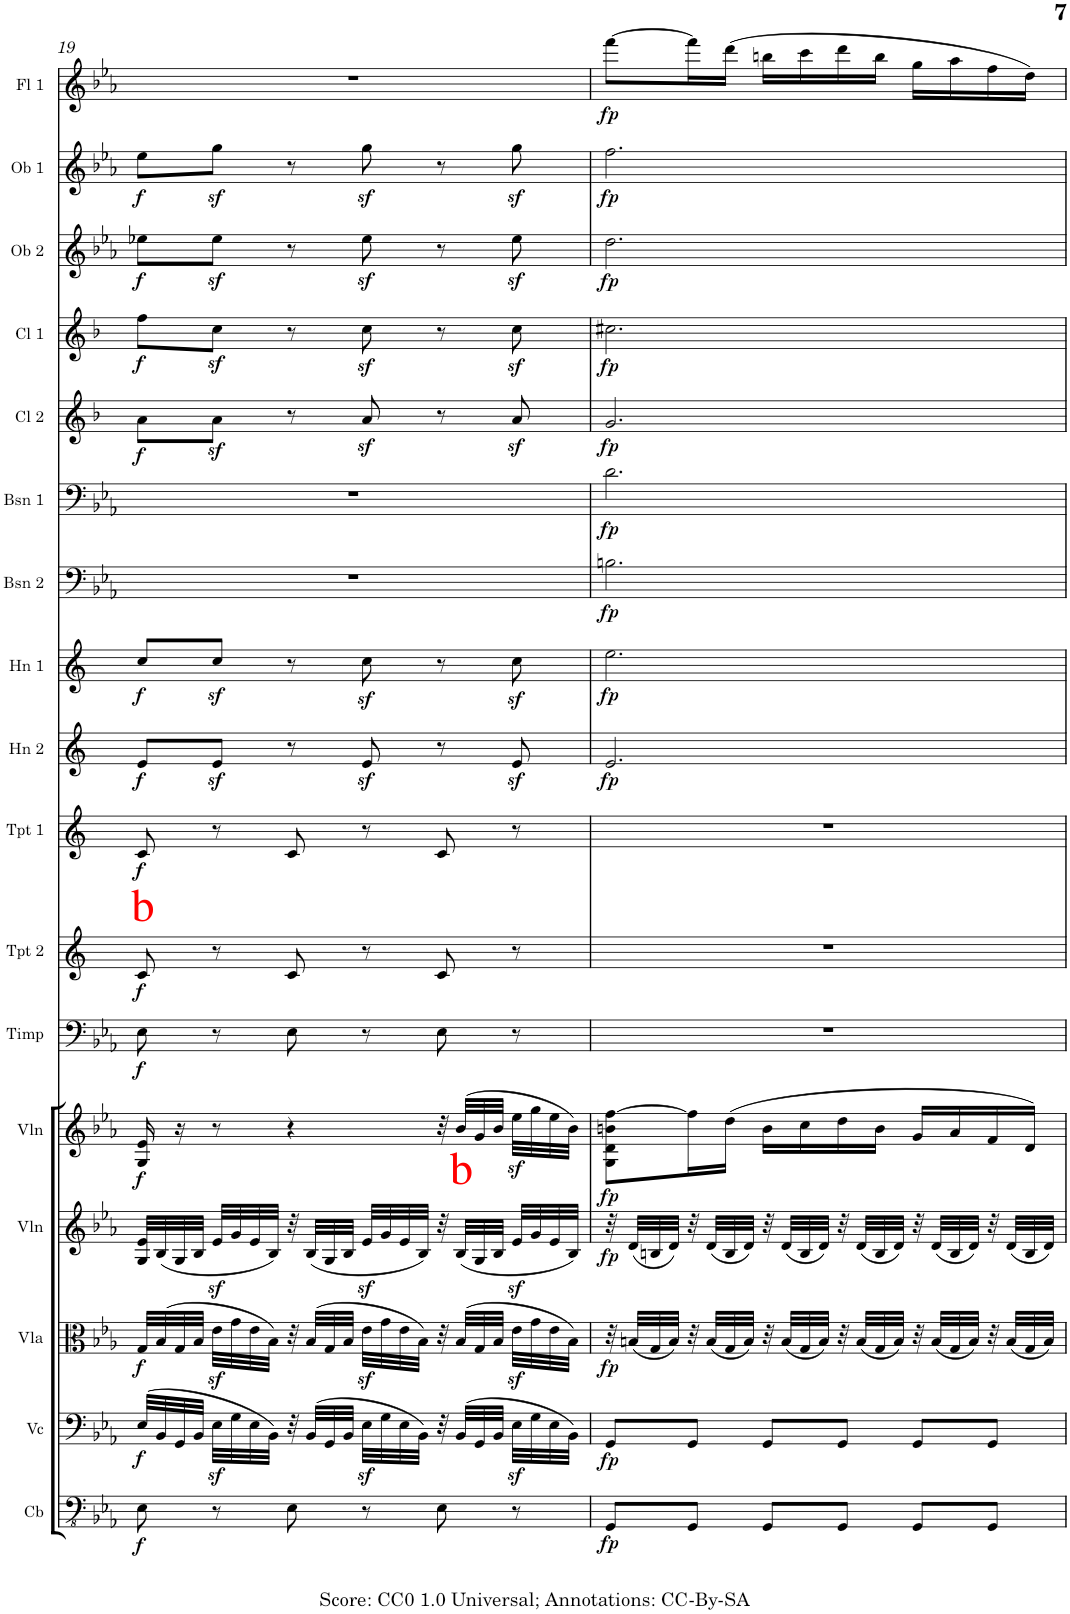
**kern	**dynam	**kern	**dynam	**kern	**dynam	**kern	**dynam	**kern	**text	**dynam	**kern	**dynam	**kern	**dynam	**kern	**text	**dynam	**kern	**dynam	**kern	**dynam	**kern	**dynam	**kern	**dynam	**kern	**dynam	**kern	**dynam	**kern	**dynam	**kern	**dynam	**kern	**dynam
*part17	*part17	*part16	*part16	*part15	*part15	*part14	*part14	*part13	*part13	*part13	*part12	*part12	*part11	*part11	*part10	*part10	*part10	*part9	*part9	*part8	*part8	*part7	*part7	*part6	*part6	*part5	*part5	*part4	*part4	*part3	*part3	*part2	*part2	*part1	*part1
*staff17	*staff17	*staff16	*staff16	*staff15	*staff15	*staff14	*staff14	*staff13	*staff13	*staff13	*staff12	*staff12	*staff11	*staff11	*staff10	*staff10	*staff10	*staff9	*staff9	*staff8	*staff8	*staff7	*staff7	*staff6	*staff6	*staff5	*staff5	*staff4	*staff4	*staff3	*staff3	*staff2	*staff2	*staff1	*staff1
*I"Contrabass	*	*I"Violoncello	*	*I"Viola	*	*I"Violin	*	*I"Violin	*	*	*I"Timpani	*	*I"Eb Trumpet 2	*	*I"Eb Trumpet 1	*	*	*I"Eb Horn 2	*	*I"Eb Horn 1	*	*I"Bassoon 2	*	*I"Bassoon 1	*	*I"Bb Clarinet 2	*	*I"Bb Clarinet 1	*	*I"Oboe 2	*	*I"Oboe 1	*	*I"Flute 1	*
*I'Cb	*	*I'Vc	*	*I'Vla	*	*I'Vln	*	*I'Vln	*	*	*I'Timp	*	*I'Tpt 2	*	*I'Tpt 1	*	*	*I'Hn 2	*	*I'Hn 1	*	*I'Bsn 2	*	*I'Bsn 1	*	*I'Cl 2	*	*I'Cl 1	*	*I'Ob 2	*	*I'Ob 1	*	*I'Fl 1	*
!!LO:PB:g=z
*clefFv4	*	*clefF4	*	*clefC3	*	*clefG2	*	*clefG2	*	*	*clefF4	*	*clefG2	*	*clefG2	*	*	*clefG2	*	*clefG2	*	*clefF4	*	*clefF4	*	*clefG2	*	*clefG2	*	*clefG2	*	*clefG2	*	*clefG2	*
*	*	*	*	*	*	*	*	*	*	*	*	*	*Trd-2c-3	*	*Trd-2c-3	*	*	*Trd5c9	*	*Trd5c9	*	*	*	*	*	*Trd1c2	*	*Trd1c2	*	*	*	*	*	*	*
*k[b-e-a-]	*	*k[b-e-a-]	*	*k[b-e-a-]	*	*k[b-e-a-]	*	*k[b-e-a-]	*	*	*k[b-e-a-]	*	*k[]	*	*k[]	*	*	*k[]	*	*k[]	*	*k[b-e-a-]	*	*k[b-e-a-]	*	*k[b-]	*	*k[b-]	*	*k[b-e-a-]	*	*k[b-e-a-]	*	*k[b-e-a-]	*
*M3/4	*	*M3/4	*	*M3/4	*	*M3/4	*	*M3/4	*	*	*M3/4	*	*M3/4	*	*M3/4	*	*	*M3/4	*	*M3/4	*	*M3/4	*	*M3/4	*	*M3/4	*	*M3/4	*	*M3/4	*	*M3/4	*	*M3/4	*
=19	=19	=19	=19	=19	=19	=19	=19	=19	=19	=19	=19	=19	=19	=19	=19	=19	=19	=19	=19	=19	=19	=19	=19	=19	=19	=19	=19	=19	=19	=19	=19	=19	=19	=19	=19
!	!LO:DY:b	!	!LO:DY:b	!	!LO:DY:b	!	!	!	!	!LO:DY:b	!	!LO:DY:b	!	!LO:DY:b	!	!LO:LY:b:color=#FF0000	!LO:DY:b	!	!LO:DY:b	!	!LO:DY:b	!	!	!	!	!	!LO:DY:b	!	!LO:DY:b	!	!LO:DY:b	!	!LO:DY:b	!	!
8EE-\	f	(32E-/LLL	f	32G/LLL	f	32G/ 32e-/LLL	.	16G/ 16e-/	.	f	8E-\	f	8c/	f	8c/	b	f	8e/L	f	8cc/L	f	2.r	.	2.r	.	8a\L	f	8ff\L	f	8ee-X\L	f	8ee-\L	f	2.r	.
.	.	32BB-/	.	(32B-/	.	(32B-/	.	.	.	.	.	.	.	.	.	.	.	.	.	.	.	.	.	.	.	.	.	.	.	.	.	.	.	.	.
.	.	32GG/	.	32G/	.	32G/	.	16r	.	.	.	.	.	.	.	.	.	.	.	.	.	.	.	.	.	.	.	.	.	.	.	.	.	.	.
.	.	32BB-/JJJ	.	32B-/JJJ	.	32B-/JJJ	.	.	.	.	.	.	.	.	.	.	.	.	.	.	.	.	.	.	.	.	.	.	.	.	.	.	.	.	.
8r	.	32E-z<\LLL	.	32e-z<\LLL	.	32e-z</LLL	.	8r	.	.	8r	.	8r	.	8r	.	.	8ez</J	.	8ccz</J	.	.	.	.	.	8az<\J	.	8ccz<\J	.	8ee-z<\J	.	8ggz<\J	.	.	.
.	.	32G\	.	32g\	.	32g/	.	.	.	.	.	.	.	.	.	.	.	.	.	.	.	.	.	.	.	.	.	.	.	.	.	.	.	.	.
.	.	32E-\	.	32e-\	.	32e-/	.	.	.	.	.	.	.	.	.	.	.	.	.	.	.	.	.	.	.	.	.	.	.	.	.	.	.	.	.
.	.	32BB-\JJJ)	.	32B-\JJJ)	.	32B-/JJJ)	.	.	.	.	.	.	.	.	.	.	.	.	.	.	.	.	.	.	.	.	.	.	.	.	.	.	.	.	.
8EE-\	.	32r	.	32r	.	32r	.	4r	.	.	8E-\	.	8c/	.	8c/	.	.	8r	.	8r	.	.	.	.	.	8r	.	8r	.	8r	.	8r	.	.	.
.	.	(32BB-/LLL	.	(32B-/LLL	.	(32B-/LLL	.	.	.	.	.	.	.	.	.	.	.	.	.	.	.	.	.	.	.	.	.	.	.	.	.	.	.	.	.
.	.	32GG/	.	32G/	.	32G/	.	.	.	.	.	.	.	.	.	.	.	.	.	.	.	.	.	.	.	.	.	.	.	.	.	.	.	.	.
.	.	32BB-/JJJ	.	32B-/JJJ	.	32B-/JJJ	.	.	.	.	.	.	.	.	.	.	.	.	.	.	.	.	.	.	.	.	.	.	.	.	.	.	.	.	.
8r	.	32E-z<\LLL	.	32e-z<\LLL	.	32e-z</LLL	.	.	.	.	8r	.	8r	.	8r	.	.	8ez</	.	8ccz<\	.	.	.	.	.	8az</	.	8ccz<\	.	8ee-z<\	.	8ggz<\	.	.	.
.	.	32G\	.	32g\	.	32g/	.	.	.	.	.	.	.	.	.	.	.	.	.	.	.	.	.	.	.	.	.	.	.	.	.	.	.	.	.
.	.	32E-\	.	32e-\	.	32e-/	.	.	.	.	.	.	.	.	.	.	.	.	.	.	.	.	.	.	.	.	.	.	.	.	.	.	.	.	.
.	.	32BB-\JJJ)	.	32B-\JJJ)	.	32B-/JJJ)	.	.	.	.	.	.	.	.	.	.	.	.	.	.	.	.	.	.	.	.	.	.	.	.	.	.	.	.	.
8EE-\	.	32r	.	32r	.	32r	.	32r	.	.	8E-\	.	8c/	.	8c/	.	.	8r	.	8r	.	.	.	.	.	8r	.	8r	.	8r	.	8r	.	.	.
!	!	!	!	!	!	!	!	!	!LO:LY:b:color=#FF0000	!	!	!	!	!	!	!	!	!	!	!	!	!	!	!	!	!	!	!	!	!	!	!	!	!	!
.	.	(32BB-/LLL	.	(32B-/LLL	.	(32B-/LLL	.	(32b-/LLL	b	.	.	.	.	.	.	.	.	.	.	.	.	.	.	.	.	.	.	.	.	.	.	.	.	.	.
.	.	32GG/	.	32G/	.	32G/	.	32g/	.	.	.	.	.	.	.	.	.	.	.	.	.	.	.	.	.	.	.	.	.	.	.	.	.	.	.
.	.	32BB-/JJJ	.	32B-/JJJ	.	32B-/JJJ	.	32b-/JJJ	.	.	.	.	.	.	.	.	.	.	.	.	.	.	.	.	.	.	.	.	.	.	.	.	.	.	.
8r	.	32E-z<\LLL	.	32e-z<\LLL	.	32e-z</LLL	.	32ee-z<\LLL	.	.	8r	.	8r	.	8r	.	.	8ez</	.	8ccz<\	.	.	.	.	.	8az</	.	8ccz<\	.	8ee-z<\	.	8ggz<\	.	.	.
.	.	32G\	.	32g\	.	32g/	.	32gg\	.	.	.	.	.	.	.	.	.	.	.	.	.	.	.	.	.	.	.	.	.	.	.	.	.	.	.
.	.	32E-\	.	32e-\	.	32e-/	.	32ee-\	.	.	.	.	.	.	.	.	.	.	.	.	.	.	.	.	.	.	.	.	.	.	.	.	.	.	.
.	.	32BB-\JJJ)	.	32B-\JJJ)	.	32B-/JJJ)	.	32b-\JJJ)	.	.	.	.	.	.	.	.	.	.	.	.	.	.	.	.	.	.	.	.	.	.	.	.	.	.	.
=20	=20	=20	=20	=20	=20	=20	=20	=20	=20	=20	=20	=20	=20	=20	=20	=20	=20	=20	=20	=20	=20	=20	=20	=20	=20	=20	=20	=20	=20	=20	=20	=20	=20	=20	=20
!	!LO:DY:b	!	!LO:DY:b	!	!LO:DY:b	!	!LO:DY:b	!	!	!LO:DY:b	!	!	!	!	!	!	!	!	!LO:DY:b	!	!LO:DY:b	!	!LO:DY:b	!	!LO:DY:b	!	!LO:DY:b	!	!LO:DY:b	!	!LO:DY:b	!	!LO:DY:b	!	!LO:DY:b
8GGG/L	fp	8GG/L	fp	32r	fp	32r	fp	8G\ 8d\ 8bn\ [8ff\L	.	fp	2.r	.	2.r	.	2.r	.	.	2.e/	fp	2.ee\	fp	2.Bn\	fp	2.d\	fp	2.g/	fp	2.cc#X\	fp	2.dd\	fp	2.ff\	fp	[8fff\L	fp
.	.	.	.	(32Bn/LLL	.	(32d/LLL	.	.	.	.	.	.	.	.	.	.	.	.	.	.	.	.	.	.	.	.	.	.	.	.	.	.	.	.	.
.	.	.	.	32G/	.	32Bn/	.	.	.	.	.	.	.	.	.	.	.	.	.	.	.	.	.	.	.	.	.	.	.	.	.	.	.	.	.
.	.	.	.	32B/JJJ)	.	32d/JJJ)	.	.	.	.	.	.	.	.	.	.	.	.	.	.	.	.	.	.	.	.	.	.	.	.	.	.	.	.	.
8GGG/J	.	8GG/J	.	32r	.	32r	.	16ff\L]	.	.	.	.	.	.	.	.	.	.	.	.	.	.	.	.	.	.	.	.	.	.	.	.	.	16fff\L]	.
.	.	.	.	(32B/LLL	.	(32d/LLL	.	.	.	.	.	.	.	.	.	.	.	.	.	.	.	.	.	.	.	.	.	.	.	.	.	.	.	.	.
.	.	.	.	32G/	.	32B/	.	(16dd\JJ	.	.	.	.	.	.	.	.	.	.	.	.	.	.	.	.	.	.	.	.	.	.	.	.	.	(16ddd\JJ	.
.	.	.	.	32B/JJJ)	.	32d/JJJ)	.	.	.	.	.	.	.	.	.	.	.	.	.	.	.	.	.	.	.	.	.	.	.	.	.	.	.	.	.
8GGG/L	.	8GG/L	.	32r	.	32r	.	16b\LL	.	.	.	.	.	.	.	.	.	.	.	.	.	.	.	.	.	.	.	.	.	.	.	.	.	16bbn\LL	.
.	.	.	.	(32B/LLL	.	(32d/LLL	.	.	.	.	.	.	.	.	.	.	.	.	.	.	.	.	.	.	.	.	.	.	.	.	.	.	.	.	.
.	.	.	.	32G/	.	32B/	.	16cc\	.	.	.	.	.	.	.	.	.	.	.	.	.	.	.	.	.	.	.	.	.	.	.	.	.	16ccc\	.
.	.	.	.	32B/JJJ)	.	32d/JJJ)	.	.	.	.	.	.	.	.	.	.	.	.	.	.	.	.	.	.	.	.	.	.	.	.	.	.	.	.	.
8GGG/J	.	8GG/J	.	32r	.	32r	.	16dd\	.	.	.	.	.	.	.	.	.	.	.	.	.	.	.	.	.	.	.	.	.	.	.	.	.	16ddd\	.
.	.	.	.	(32B/LLL	.	(32d/LLL	.	.	.	.	.	.	.	.	.	.	.	.	.	.	.	.	.	.	.	.	.	.	.	.	.	.	.	.	.
.	.	.	.	32G/	.	32B/	.	16b\JJ	.	.	.	.	.	.	.	.	.	.	.	.	.	.	.	.	.	.	.	.	.	.	.	.	.	16bb\JJ	.
.	.	.	.	32B/JJJ)	.	32d/JJJ)	.	.	.	.	.	.	.	.	.	.	.	.	.	.	.	.	.	.	.	.	.	.	.	.	.	.	.	.	.
8GGG/L	.	8GG/L	.	32r	.	32r	.	16g/LL	.	.	.	.	.	.	.	.	.	.	.	.	.	.	.	.	.	.	.	.	.	.	.	.	.	16gg\LL	.
.	.	.	.	(32B/LLL	.	(32d/LLL	.	.	.	.	.	.	.	.	.	.	.	.	.	.	.	.	.	.	.	.	.	.	.	.	.	.	.	.	.
.	.	.	.	32G/	.	32B/	.	16a-/	.	.	.	.	.	.	.	.	.	.	.	.	.	.	.	.	.	.	.	.	.	.	.	.	.	16aa-\	.
.	.	.	.	32B/JJJ)	.	32d/JJJ)	.	.	.	.	.	.	.	.	.	.	.	.	.	.	.	.	.	.	.	.	.	.	.	.	.	.	.	.	.
8GGG/J	.	8GG/J	.	32r	.	32r	.	16f/	.	.	.	.	.	.	.	.	.	.	.	.	.	.	.	.	.	.	.	.	.	.	.	.	.	16ff\	.
.	.	.	.	(32B/LLL	.	(32d/LLL	.	.	.	.	.	.	.	.	.	.	.	.	.	.	.	.	.	.	.	.	.	.	.	.	.	.	.	.	.
.	.	.	.	32G/	.	32B/	.	16d/JJ)	.	.	.	.	.	.	.	.	.	.	.	.	.	.	.	.	.	.	.	.	.	.	.	.	.	16dd\JJ)	.
.	.	.	.	32B/JJJ)	.	32d/JJJ)	.	.	.	.	.	.	.	.	.	.	.	.	.	.	.	.	.	.	.	.	.	.	.	.	.	.	.	.	.
=	=	=	=	=	=	=	=	=	=	=	=	=	=	=	=	=	=	=	=	=	=	=	=	=	=	=	=	=	=	=	=	=	=	=	=
*-	*-	*-	*-	*-	*-	*-	*-	*-	*-	*-	*-	*-	*-	*-	*-	*-	*-	*-	*-	*-	*-	*-	*-	*-	*-	*-	*-	*-	*-	*-	*-	*-	*-	*-	*-
